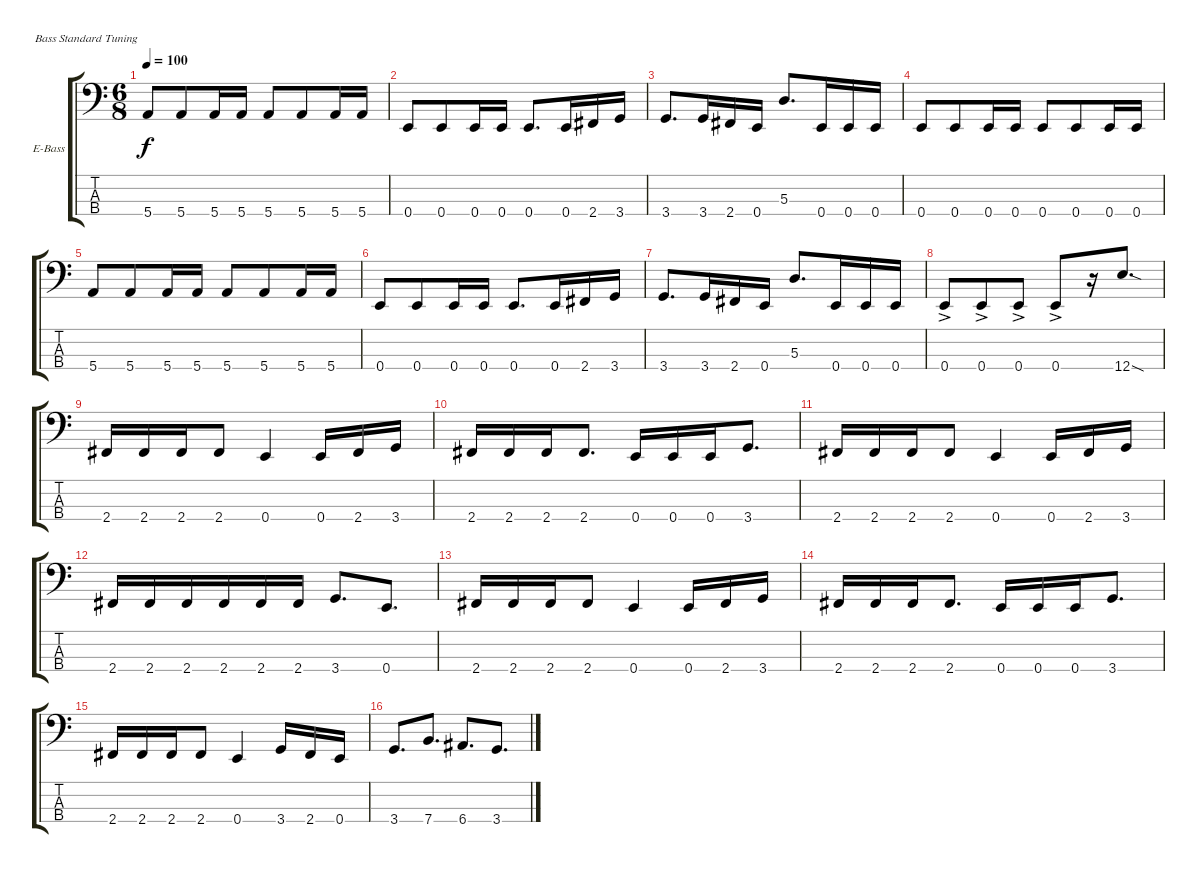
\defaultSystemsLayout 4
\bracketExtendMode groupsimilarinstruments
\firstSystemTrackNameOrientation horizontal
\otherSystemsTrackNameOrientation horizontal
\track ("Peter Baltes" "E-Bass") {instrument electricbassfinger}
\staff {score tabs}
\tuning (G2 D2 A1 E1)
\ts (6 8)
\tempo 100
\clef f4
\ks c
5.4.8{dy f} 5.4.8 5.4.16 5.4.16 5.4.8 5.4.8 5.4.16 5.4.16 |
0.4.8 0.4.8 0.4.16 0.4.16 0.4.8{d} 0.4.16 2.4.16 3.4.16 |
3.4.8{d} 3.4.16 2.4.16 0.4.16 5.3.8{d} 0.4.16 0.4.16 0.4.16 |
0.4.8 0.4.8 0.4.16 0.4.16 0.4.8 0.4.8 0.4.16 0.4.16 |
5.4.8 5.4.8 5.4.16 5.4.16 5.4.8 5.4.8 5.4.16 5.4.16 |
0.4.8 0.4.8 0.4.16 0.4.16 0.4.8{d} 0.4.16 2.4.16 3.4.16 |
3.4.8{d} 3.4.16 2.4.16 0.4.16 5.3.8{d} 0.4.16 0.4.16 0.4.16 |
0.4{ac}.8 0.4{ac}.8 0.4{ac}.8 0.4{ac}.8 r.16 12.4{sod}.8{d} |
2.4.16 2.4.16 2.4.16 2.4.8 0.4.4 0.4.16 2.4.16 3.4.16 |
2.4.16 2.4.16 2.4.16 2.4.8{d} 0.4.16 0.4.16 0.4.16 3.4.8{d} |
2.4.16 2.4.16 2.4.16 2.4.8 0.4.4 0.4.16 2.4.16 3.4.16 |
2.4.16 2.4.16 2.4.16 2.4.16 2.4.16 2.4.16 3.4.8{d} 0.4.8{d} |
2.4.16 2.4.16 2.4.16 2.4.8 0.4.4 0.4.16 2.4.16 3.4.16 |
2.4.16 2.4.16 2.4.16 2.4.8{d} 0.4.16 0.4.16 0.4.16 3.4.8{d} |
2.4.16 2.4.16 2.4.16 2.4.8 0.4.4 3.4.16 2.4.16 0.4.16 |
3.4.8{d} 7.4.8{d} 6.4.8{d} 3.4.8{d}
